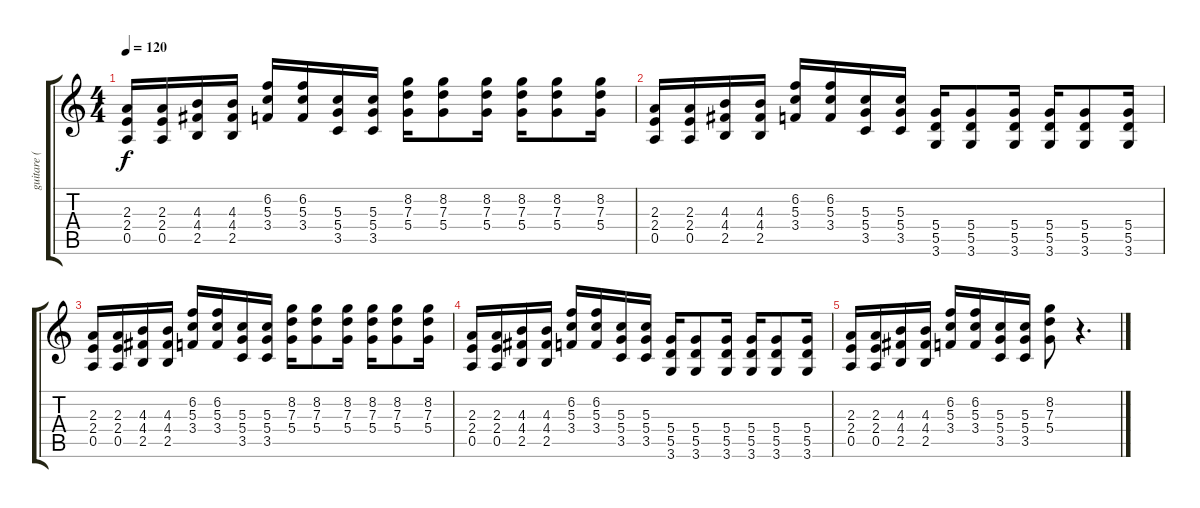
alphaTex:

\track ("guitare ( Lyle Preslar ) " "guitare ( ") {instrument distortionguitar}
\staff {score tabs}
\tuning (E4 B3 G3 D3 A2 E2) {hide}
\ts (4 4)
\tempo 120
\clef g2
\ks c
(2.3 2.4 0.5).16{dy f} (2.3 2.4 0.5).16 (4.3 4.4 2.5).16 (4.3 4.4 2.5).16 (6.2 5.3 3.4).16 (6.2 5.3 3.4).16 (5.3 5.4 3.5).16 (5.3 5.4 3.5).16 (8.2 7.3 5.4).16 (8.2 7.3 5.4).8 (8.2 7.3 5.4).16 (8.2 7.3 5.4).16 (8.2 7.3 5.4).8 (8.2 7.3 5.4).16 |
(2.3 2.4 0.5).16 (2.3 2.4 0.5).16 (4.3 4.4 2.5).16 (4.3 4.4 2.5).16 (6.2 5.3 3.4).16 (6.2 5.3 3.4).16 (5.3 5.4 3.5).16 (5.3 5.4 3.5).16 (5.4 5.5 3.6).16 (5.4 5.5 3.6).8 (5.4 5.5 3.6).16 (5.4 5.5 3.6).16 (5.4 5.5 3.6).8 (5.4 5.5 3.6).16 |
(2.3 2.4 0.5).16 (2.3 2.4 0.5).16 (4.3 4.4 2.5).16 (4.3 4.4 2.5).16 (6.2 5.3 3.4).16 (6.2 5.3 3.4).16 (5.3 5.4 3.5).16 (5.3 5.4 3.5).16 (8.2 7.3 5.4).16 (8.2 7.3 5.4).8 (8.2 7.3 5.4).16 (8.2 7.3 5.4).16 (8.2 7.3 5.4).8 (8.2 7.3 5.4).16 |
(2.3 2.4 0.5).16 (2.3 2.4 0.5).16 (4.3 4.4 2.5).16 (4.3 4.4 2.5).16 (6.2 5.3 3.4).16 (6.2 5.3 3.4).16 (5.3 5.4 3.5).16 (5.3 5.4 3.5).16 (5.4 5.5 3.6).16 (5.4 5.5 3.6).8 (5.4 5.5 3.6).16 (5.4 5.5 3.6).16 (5.4 5.5 3.6).8 (5.4 5.5 3.6).16 |
(2.3 2.4 0.5).16 (2.3 2.4 0.5).16 (4.3 4.4 2.5).16 (4.3 4.4 2.5).16 (6.2 5.3 3.4).16 (6.2 5.3 3.4).16 (5.3 5.4 3.5).16 (5.3 5.4 3.5).16 (8.2 7.3 5.4).8 r.4{d}
